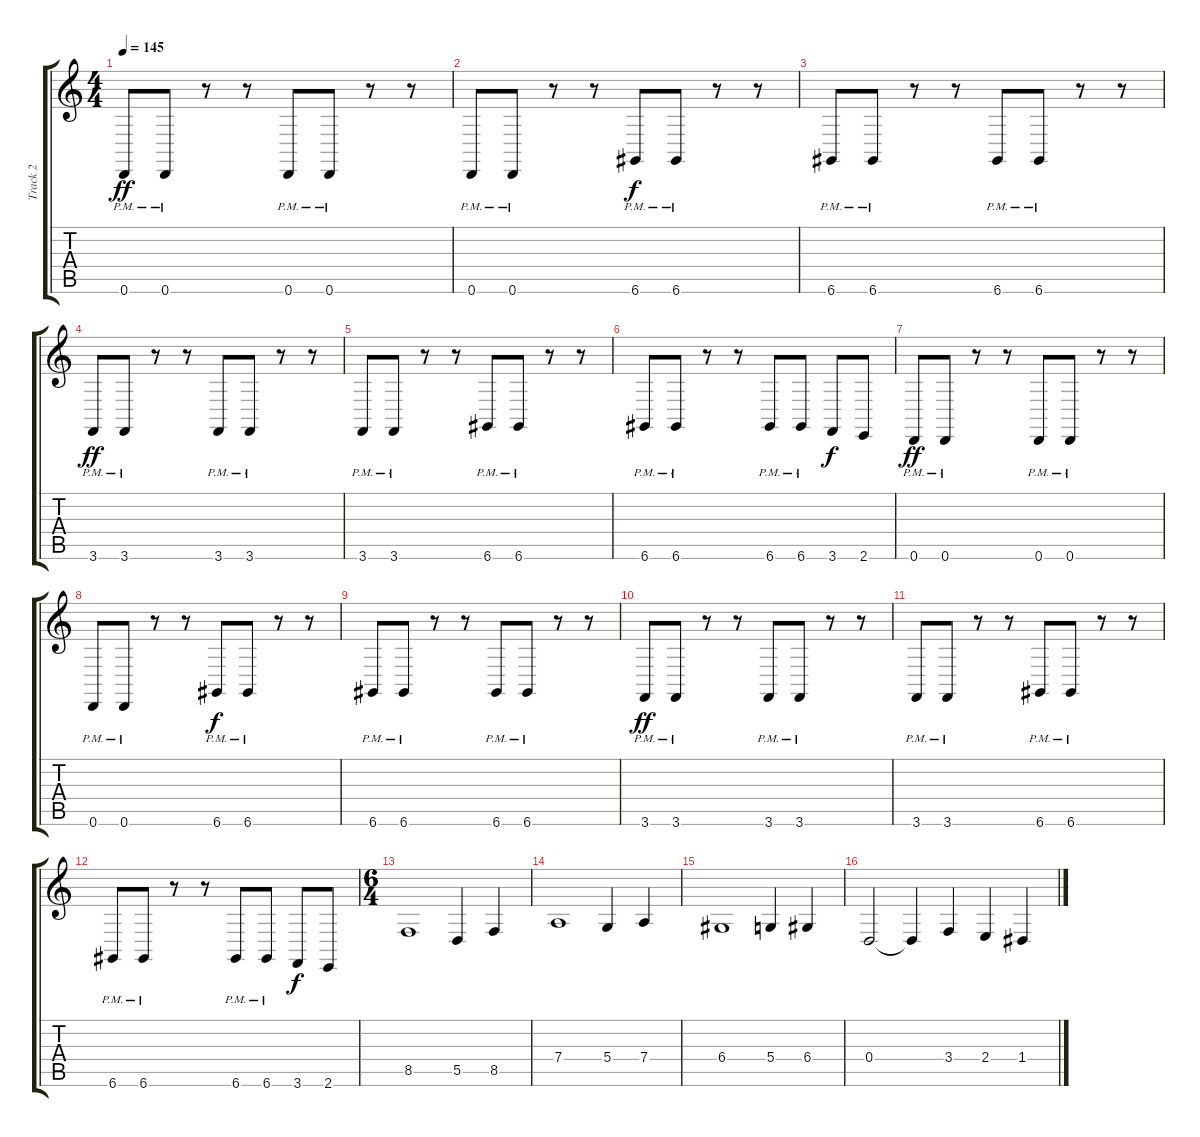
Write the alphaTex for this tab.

\track ("Track 2" "Track 2") {instrument oboe}
\staff {score tabs}
\tuning (E4 B3 G3 D3 A2 D2) {hide}
\ts (4 4)
\tempo 145
\clef g2
\ks c
0.6{pm}.8{dy ff} 0.6{pm}.8 r.8 r.8 0.6{pm}.8 0.6{pm}.8 r.8 r.8 |
0.6{pm}.8 0.6{pm}.8 r.8 r.8 6.6{pm}.8{dy f} 6.6{pm}.8 r.8 r.8 |
6.6{pm}.8 6.6{pm}.8 r.8 r.8 6.6{pm}.8 6.6{pm}.8 r.8 r.8 |
3.6{pm}.8{dy ff} 3.6{pm}.8 r.8 r.8 3.6{pm}.8 3.6{pm}.8 r.8 r.8 |
3.6{pm}.8 3.6{pm}.8 r.8 r.8 6.6{pm}.8 6.6{pm}.8 r.8 r.8 |
6.6{pm}.8 6.6{pm}.8 r.8 r.8 6.6{pm}.8 6.6{pm}.8 3.6.8{dy f} 2.6.8 |
0.6{pm}.8{dy ff} 0.6{pm}.8 r.8 r.8 0.6{pm}.8 0.6{pm}.8 r.8 r.8 |
0.6{pm}.8 0.6{pm}.8 r.8 r.8 6.6{pm}.8{dy f} 6.6{pm}.8 r.8 r.8 |
6.6{pm}.8 6.6{pm}.8 r.8 r.8 6.6{pm}.8 6.6{pm}.8 r.8 r.8 |
3.6{pm}.8{dy ff} 3.6{pm}.8 r.8 r.8 3.6{pm}.8 3.6{pm}.8 r.8 r.8 |
3.6{pm}.8 3.6{pm}.8 r.8 r.8 6.6{pm}.8 6.6{pm}.8 r.8 r.8 |
6.6{pm}.8 6.6{pm}.8 r.8 r.8 6.6{pm}.8 6.6{pm}.8 3.6.8{dy f} 2.6.8 |
\ts (6 4)
8.5.1 5.5.4 8.5.4 |
7.4.1 5.4.4 7.4.4 |
6.4.1 5.4.4 6.4.4 |
0.4.2 0.4{t}.4 3.4.4 2.4.4 1.4.4
